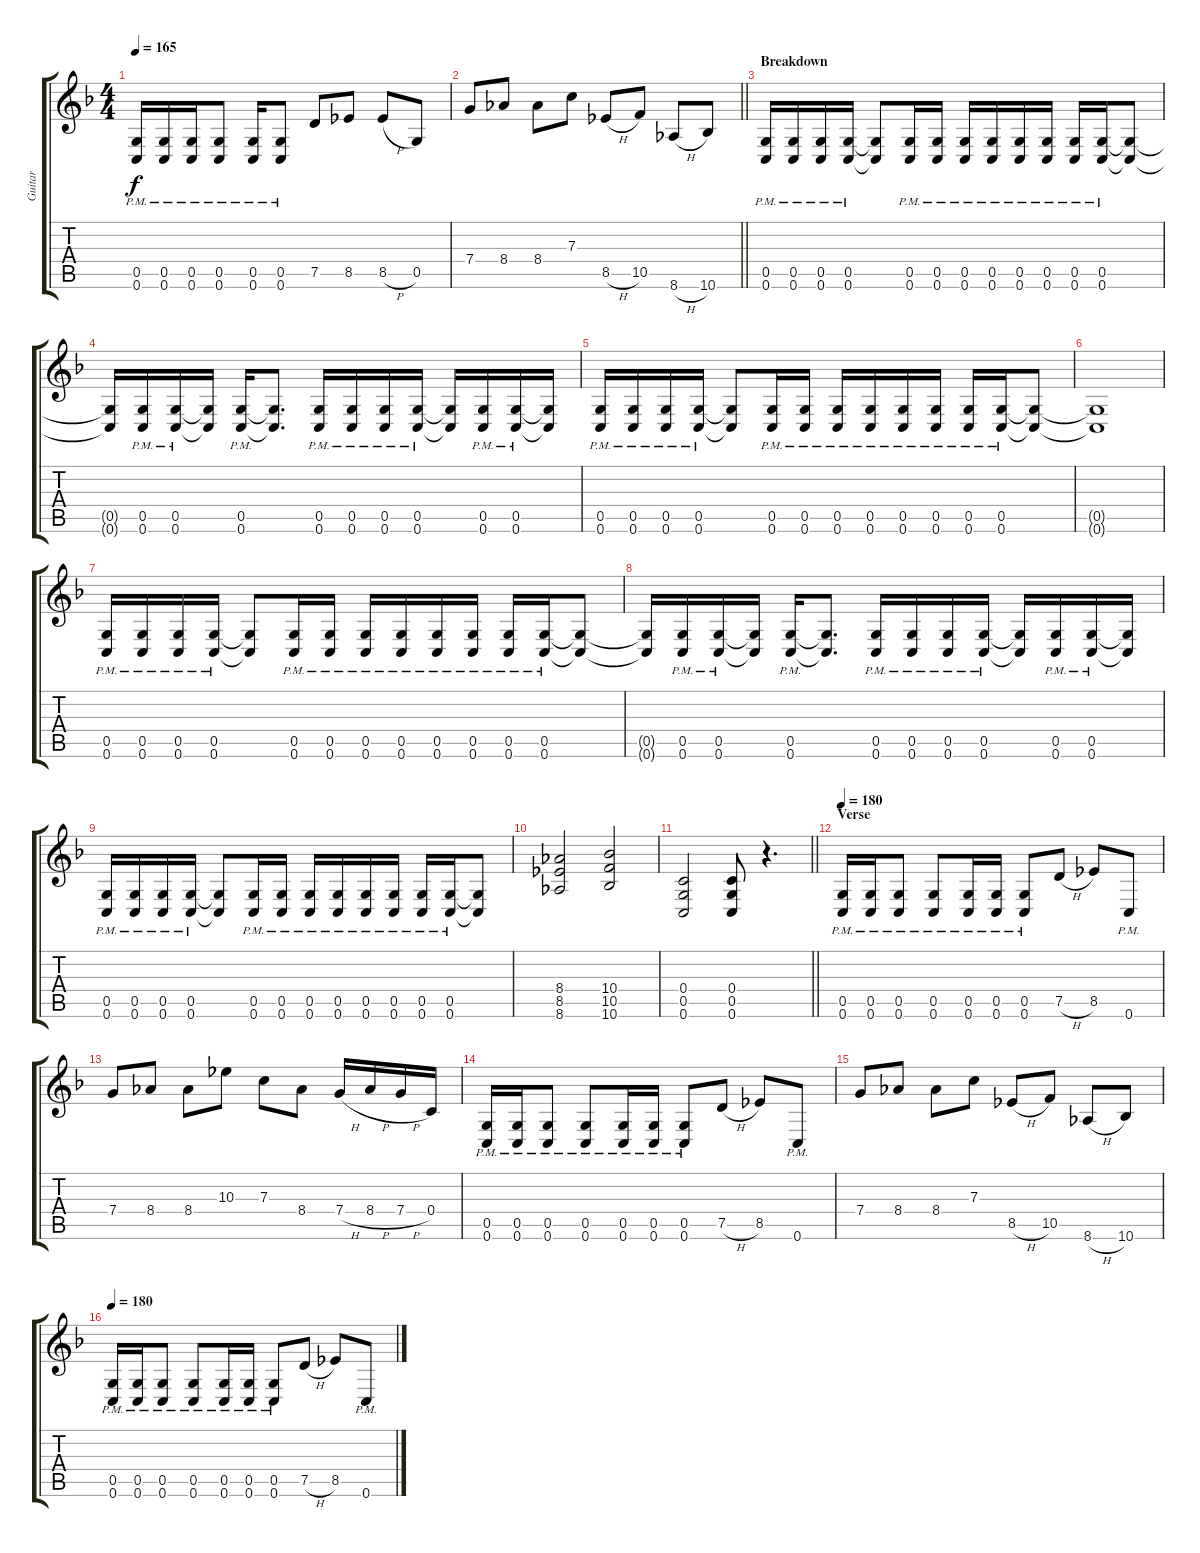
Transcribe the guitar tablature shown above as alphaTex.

\track ("Guitar" "Guitar") {instrument distortionguitar}
\staff {score tabs}
\tuning (D4 A3 F3 C3 G2 C2) {hide}
\ts (4 4)
\tempo 165
\clef g2
\ks f
(0.5{pm} 0.6{pm}).16{dy f} (0.5{pm} 0.6{pm}).16 (0.5{pm} 0.6{pm}).16 (0.5{pm} 0.6{pm}).8 (0.5{pm} 0.6{pm}).16 (0.5{pm} 0.6{pm}).8 7.5.8 8.5.8 8.5{h}.8 0.5.8 |
\barLineRight lightlight
7.4.8 8.4.8 8.4.8 7.3.8 8.5{h}.8 10.5.8 8.6{h}.8 10.6.8 |
\section ("" "Breakdown")
(0.5{pm} 0.6{pm}).16 (0.5{pm} 0.6{pm}).16 (0.5{pm} 0.6{pm}).16 (0.5{pm} 0.6{pm}).16 (0.5{t} 0.6{t}).8 (0.5{pm} 0.6{pm}).16 (0.5{pm} 0.6{pm}).16 (0.5{pm} 0.6{pm}).16 (0.5{pm} 0.6{pm}).16 (0.5{pm} 0.6{pm}).16 (0.5{pm} 0.6{pm}).16 (0.5{pm} 0.6{pm}).16 (0.5{pm} 0.6{pm}).16 (0.5{t} 0.6{t}).8 |
(0.5{t} 0.6{t}).16 (0.5{pm} 0.6{pm}).16 (0.5{pm} 0.6{pm}).16 (0.5{t} 0.6{t}).16 (0.5{pm} 0.6{pm}).16 (0.5{t} 0.6{t}).8{d} (0.5{pm} 0.6{pm}).16 (0.5{pm} 0.6{pm}).16 (0.5{pm} 0.6{pm}).16 (0.5{pm} 0.6{pm}).16 (0.5{t} 0.6{t}).16 (0.5{pm} 0.6{pm}).16 (0.5{pm} 0.6{pm}).16 (0.5{t} 0.6{t}).16 |
(0.5{pm} 0.6{pm}).16 (0.5{pm} 0.6{pm}).16 (0.5{pm} 0.6{pm}).16 (0.5{pm} 0.6{pm}).16 (0.5{t} 0.6{t}).8 (0.5{pm} 0.6{pm}).16 (0.5{pm} 0.6{pm}).16 (0.5{pm} 0.6{pm}).16 (0.5{pm} 0.6{pm}).16 (0.5{pm} 0.6{pm}).16 (0.5{pm} 0.6{pm}).16 (0.5{pm} 0.6{pm}).16 (0.5{pm} 0.6{pm}).16 (0.5{t} 0.6{t}).8 |
(0.5{t} 0.6{t}).1 |
(0.5{pm} 0.6{pm}).16 (0.5{pm} 0.6{pm}).16 (0.5{pm} 0.6{pm}).16 (0.5{pm} 0.6{pm}).16 (0.5{t} 0.6{t}).8 (0.5{pm} 0.6{pm}).16 (0.5{pm} 0.6{pm}).16 (0.5{pm} 0.6{pm}).16 (0.5{pm} 0.6{pm}).16 (0.5{pm} 0.6{pm}).16 (0.5{pm} 0.6{pm}).16 (0.5{pm} 0.6{pm}).16 (0.5{pm} 0.6{pm}).16 (0.5{t} 0.6{t}).8 |
(0.5{t} 0.6{t}).16 (0.5{pm} 0.6{pm}).16 (0.5{pm} 0.6{pm}).16 (0.5{t} 0.6{t}).16 (0.5{pm} 0.6{pm}).16 (0.5{t} 0.6{t}).8{d} (0.5{pm} 0.6{pm}).16 (0.5{pm} 0.6{pm}).16 (0.5{pm} 0.6{pm}).16 (0.5{pm} 0.6{pm}).16 (0.5{t} 0.6{t}).16 (0.5{pm} 0.6{pm}).16 (0.5{pm} 0.6{pm}).16 (0.5{t} 0.6{t}).16 |
(0.5{pm} 0.6{pm}).16 (0.5{pm} 0.6{pm}).16 (0.5{pm} 0.6{pm}).16 (0.5{pm} 0.6{pm}).16 (0.5{t} 0.6{t}).8 (0.5{pm} 0.6{pm}).16 (0.5{pm} 0.6{pm}).16 (0.5{pm} 0.6{pm}).16 (0.5{pm} 0.6{pm}).16 (0.5{pm} 0.6{pm}).16 (0.5{pm} 0.6{pm}).16 (0.5{pm} 0.6{pm}).16 (0.5{pm} 0.6{pm}).16 (0.5{t} 0.6{t}).8 |
(8.4 8.5 8.6).2 (10.4 10.5 10.6).2 |
\barLineRight lightlight
(0.4 0.5 0.6).2 (0.4 0.5 0.6).8 r.4{d} |
\section ("" "Verse")
\tempo 180
(0.5{pm} 0.6{pm}).16 (0.5{pm} 0.6{pm}).16 (0.5{pm} 0.6{pm}).8 (0.5{pm} 0.6{pm}).8 (0.5{pm} 0.6{pm}).16 (0.5{pm} 0.6{pm}).16 (0.5{pm} 0.6{pm}).8 7.5{h}.8 8.5.8 0.6{pm}.8 |
7.4.8 8.4.8 8.4.8 10.3.8 7.3.8 8.4.8 7.4{h}.16 8.4{h}.16 7.4{h}.16 0.4.16 |
(0.5{pm} 0.6{pm}).16 (0.5{pm} 0.6{pm}).16 (0.5{pm} 0.6{pm}).8 (0.5{pm} 0.6{pm}).8 (0.5{pm} 0.6{pm}).16 (0.5{pm} 0.6{pm}).16 (0.5{pm} 0.6{pm}).8 7.5{h}.8 8.5.8 0.6{pm}.8 |
7.4.8 8.4.8 8.4.8 7.3.8 8.5{h}.8 10.5.8 8.6{h}.8 10.6.8 |
\tempo 180
(0.5{pm} 0.6{pm}).16 (0.5{pm} 0.6{pm}).16 (0.5{pm} 0.6{pm}).8 (0.5{pm} 0.6{pm}).8 (0.5{pm} 0.6{pm}).16 (0.5{pm} 0.6{pm}).16 (0.5{pm} 0.6{pm}).8 7.5{h}.8 8.5.8 0.6{pm}.8
